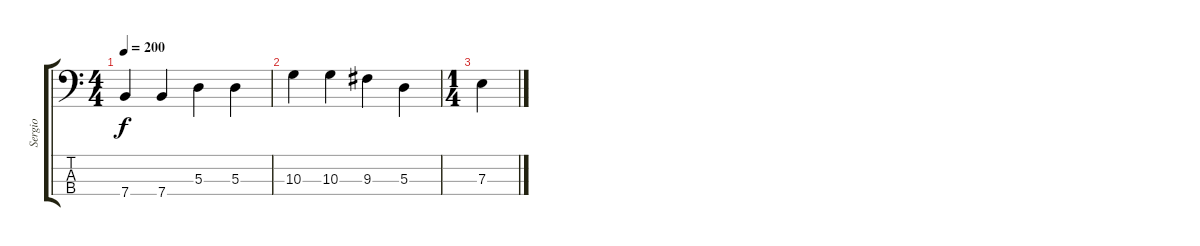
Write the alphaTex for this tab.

\track ("Sergio" "Sergio") {instrument electricbasspick}
\staff {score tabs}
\tuning (G2 D2 A1 E1) {hide}
\ts (4 4)
\tempo 200
\clef f4
\ks c
7.4.4{dy f} 7.4.4 5.3.4 5.3.4 |
10.3.4 10.3.4 9.3.4 5.3.4 |
\ts (1 4)
7.3.4
